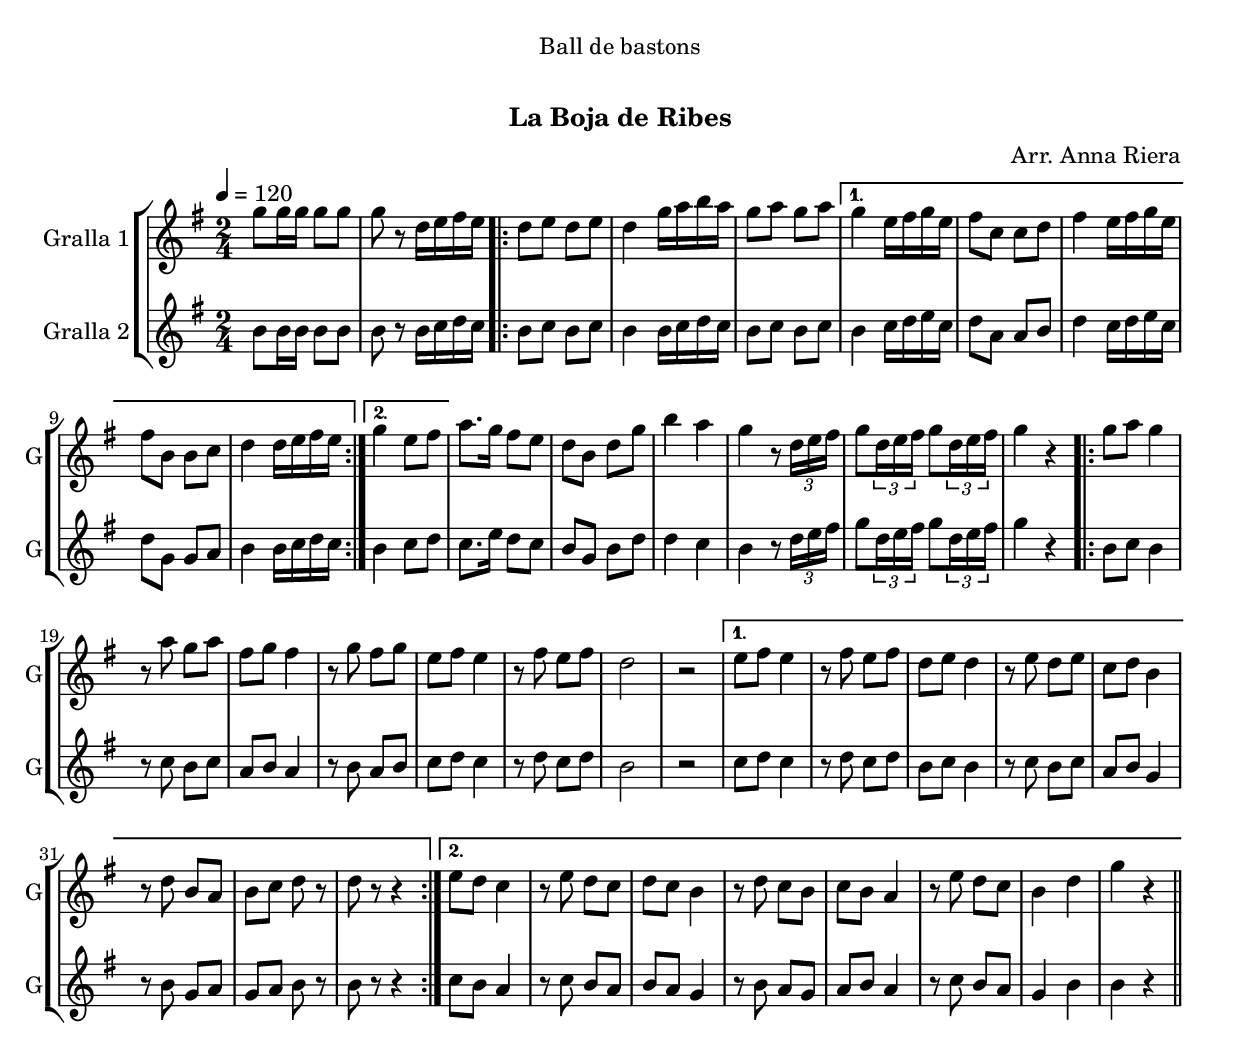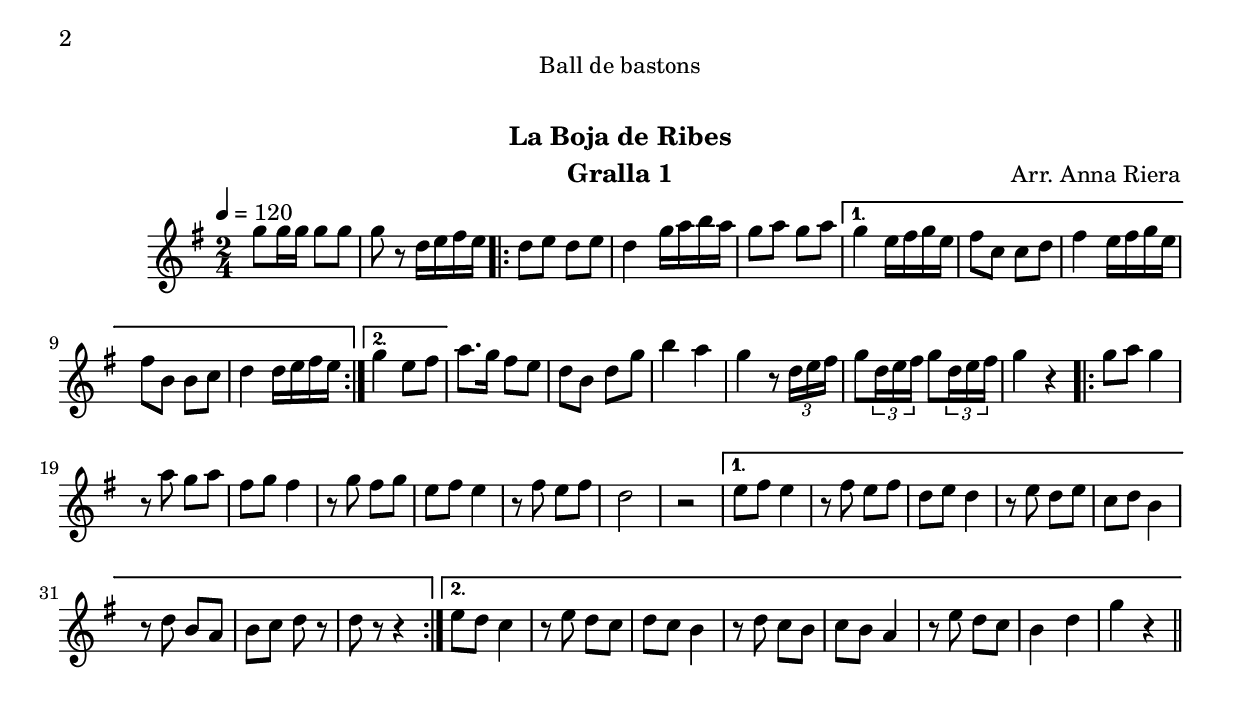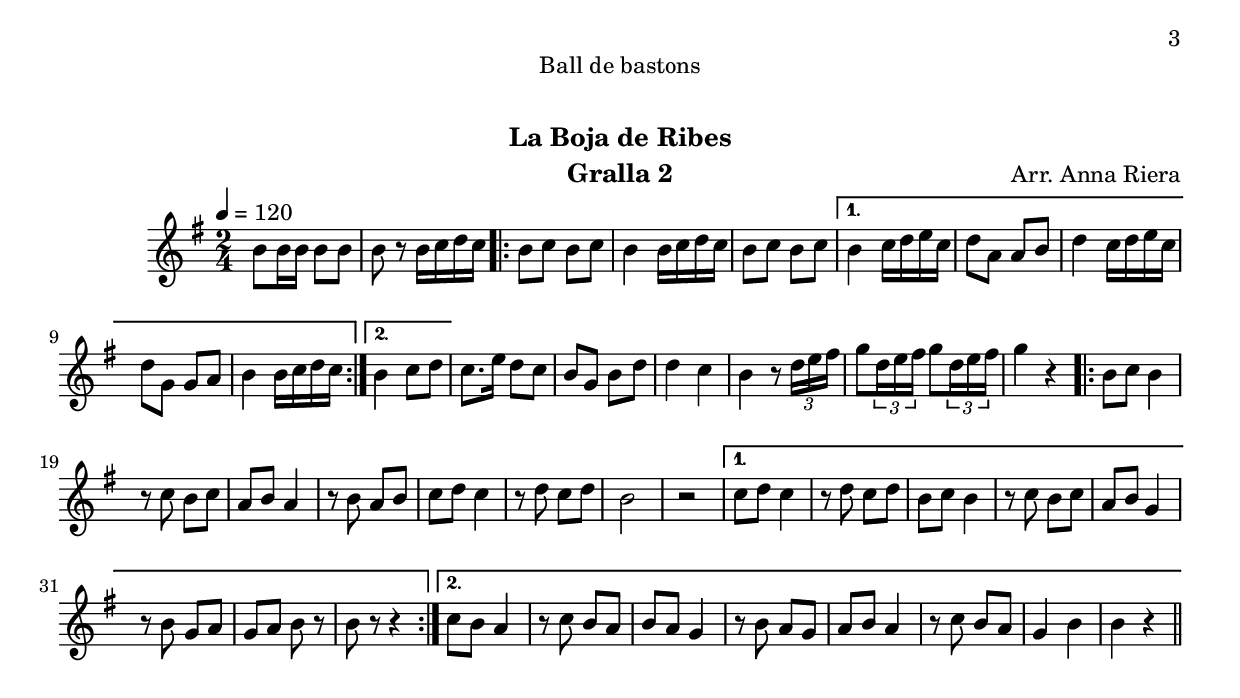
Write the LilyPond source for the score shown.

\version "2.22.1"

\header {
  dedication="Ball de bastons"
  title="   "
  subtitle="La Boja de Ribes"
  subsubtitle=""
  poet=""
  meter=""
  piece=""
  composer="Arr. Anna Riera"
  arranger=""
  opus=""
  instrument=""
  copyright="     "
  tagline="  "
}

liniaroAa =
\relative g''
{
  \tempo 4=120
  \clef treble
  \key g \major
  \time 2/4
  g8 g16 g g8 g  |
  g8 r d16 e fis e  |
  \repeat volta 2 { d8 e d e  |
  d4 g16 a b a  |
  %05
  g8 a g a }
  \alternative { { g4 e16 fis g e  |
  fis8 c c d  |
  fis4 e16 fis g e  |
  fis8 b, b c  |
  %10
  d4 d16 e fis e }
  { g4 e8 fis } }
  a8. g16 fis8 e  |
  d8 b d g  |
  b4 a  |
  %15
  g4 r8 \times 2/3 { d16 e fis }  |
  g8 \times 2/3 { d16 e fis } g8 \times 2/3 { d16 e fis }  |
  g4 r  |
  \repeat volta 2 { g8 a g4  |
  r8 a g a  |
  %20
  fis8 g fis4  |
  r8 g fis g  |
  e8 fis e4  |
  r8 fis e fis  |
  d2  |
  %25
  r2 }
  \alternative { { e8 fis e4  |
  r8 fis e fis  |
  d8 e d4  |
  r8 e d e  |
  %30
  c8 d b4  |
  r8 d b a  |
  b8 c d r  |
  d8 r r4 }
  { e8 d c4  |
  %35
  r8 e d c  |
  d8 c b4  |
  r8 d c b  |
  c8 b a4  |
  r8 e' d c  |
  %40
  b4 d  |
  g4 r } } \bar "||"
}

liniaroAb =
\relative b'
{
  \tempo 4=120
  \clef treble
  \key g \major
  \time 2/4
  b8 b16 b b8 b  |
  b8 r b16 c d c  |
  \repeat volta 2 { b8 c b c  |
  b4 b16 c d c  |
  %05
  b8 c b c }
  \alternative { { b4 c16 d e c  |
  d8 a a b  |
  d4 c16 d e c  |
  d8 g, g a  |
  %10
  b4 b16 c d c }
  { b4 c8 d } }
  c8. e16 d8 c  |
  b8 g b d  |
  d4 c  |
  %15
  b4 r8 \times 2/3 { d16 e fis }  |
  g8 \times 2/3 { d16 e fis } g8 \times 2/3 { d16 e fis }  |
  g4 r  |
  \repeat volta 2 { b,8 c b4  |
  r8 c b c  |
  %20
  a8 b a4  |
  r8 b a b  |
  c8 d c4  |
  r8 d c d  |
  b2  |
  %25
  r2 }
  \alternative { { c8 d c4  |
  r8 d c d  |
  b8 c b4  |
  r8 c b c  |
  %30
  a8 b g4  |
  r8 b g a  |
  g8 a b r  |
  b8 r r4 }
  { c8 b a4  |
  %35
  r8 c b a  |
  b8 a g4  |
  r8 b a g  |
  a8 b a4  |
  r8 c b a  |
  %40
  g4 b  |
  b4 r } } \bar "||"
}

\bookpart {
  \score {
    \new StaffGroup {
      \override Score.RehearsalMark #'self-alignment-X = #LEFT
      <<
        \new Staff \with {instrumentName = #"Gralla 1" shortInstrumentName = #"G"} \liniaroAa
        \new Staff \with {instrumentName = #"Gralla 2" shortInstrumentName = #"G"} \liniaroAb
      >>
    }
    \layout {}
  }
  \score { \unfoldRepeats
    \new StaffGroup {
      \override Score.RehearsalMark #'self-alignment-X = #LEFT
      <<
        \new Staff \with {instrumentName = #"Gralla 1" shortInstrumentName = #"G"} \liniaroAa
        \new Staff \with {instrumentName = #"Gralla 2" shortInstrumentName = #"G"} \liniaroAb
      >>
    }
    \midi {}
  }
}

\bookpart {
  \header {instrument="Gralla 1"}
  \score {
    \new StaffGroup {
      \override Score.RehearsalMark #'self-alignment-X = #LEFT
      <<
        \new Staff \liniaroAa
      >>
    }
    \layout {}
  }
  \score { \unfoldRepeats
    \new StaffGroup {
      \override Score.RehearsalMark #'self-alignment-X = #LEFT
      <<
        \new Staff \liniaroAa
      >>
    }
    \midi {}
  }
}

\bookpart {
  \header {instrument="Gralla 2"}
  \score {
    \new StaffGroup {
      \override Score.RehearsalMark #'self-alignment-X = #LEFT
      <<
        \new Staff \liniaroAb
      >>
    }
    \layout {}
  }
  \score { \unfoldRepeats
    \new StaffGroup {
      \override Score.RehearsalMark #'self-alignment-X = #LEFT
      <<
        \new Staff \liniaroAb
      >>
    }
    \midi {}
  }
}

